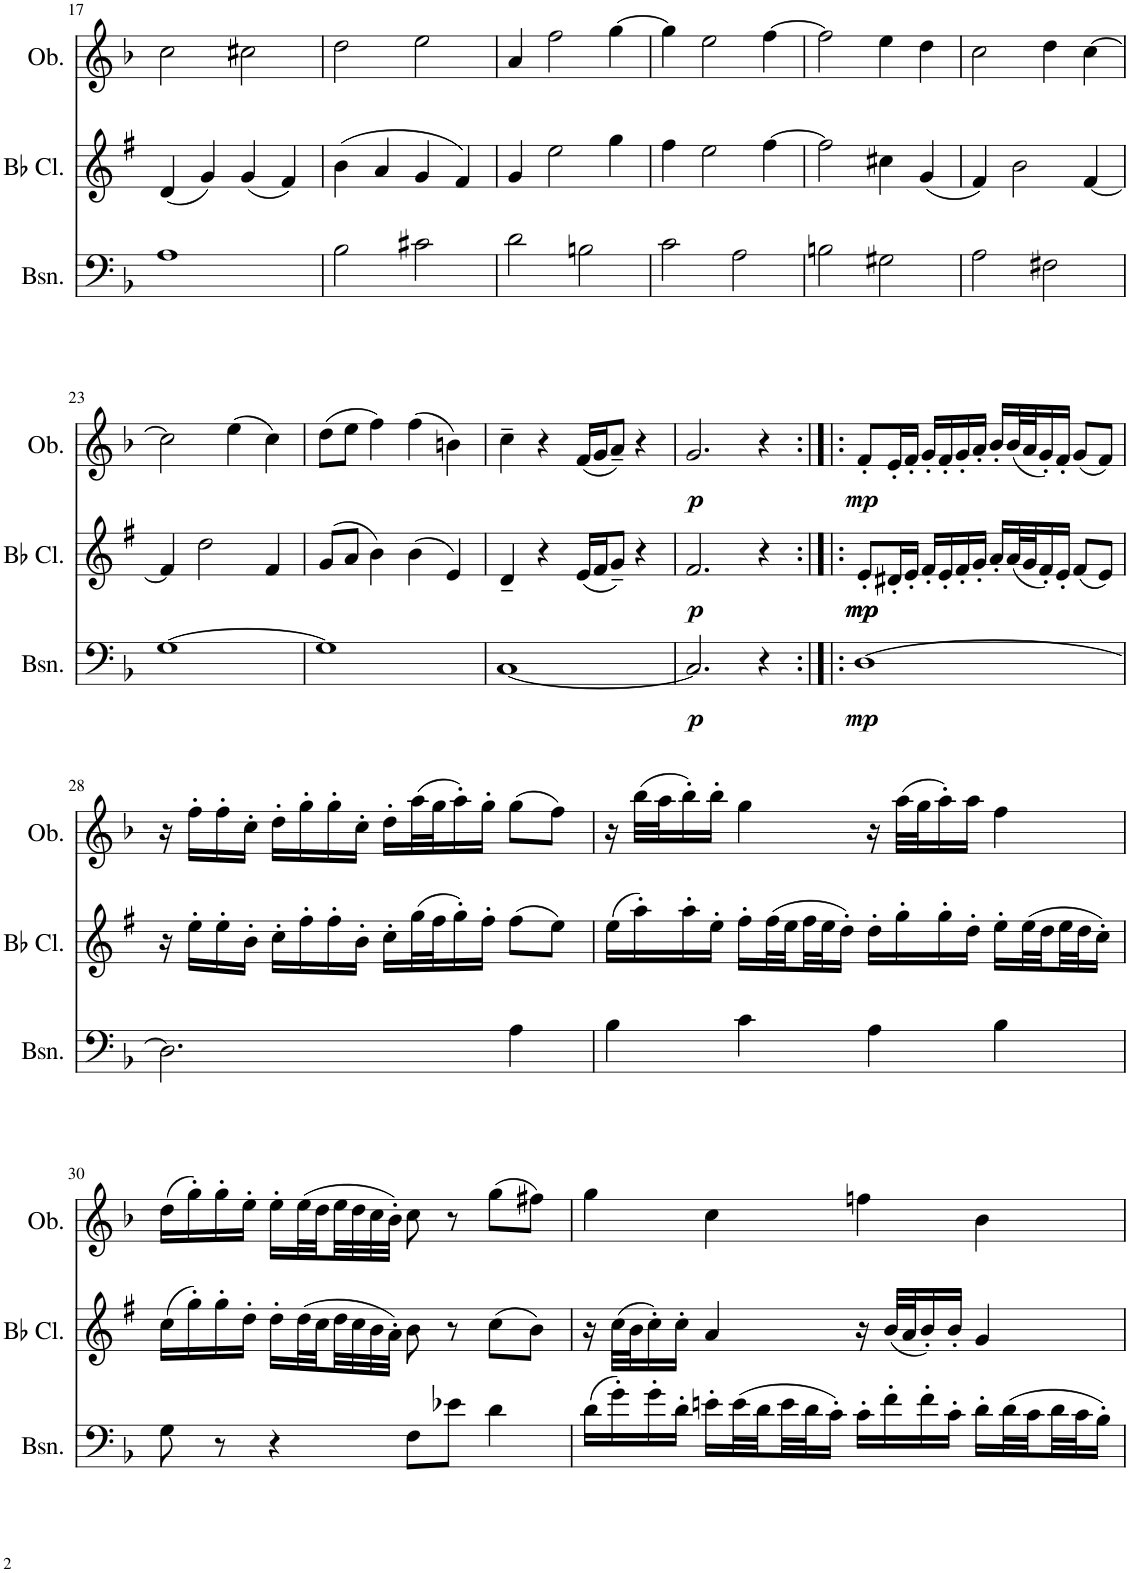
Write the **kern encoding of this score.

**kern	**dynam	**kern	**dynam	**kern	**dynam
*part3	*part3	*part2	*part2	*part1	*part1
*staff3	*staff3	*staff2	*staff2	*staff1	*staff1
*I"Bassoon	*	*I"Bb Clarinet	*	*I"Oboe	*
*I'Bsn.	*	*I'Bb Cl.	*	*I'Ob.	*
!!LO:PB:g=z
*clefF4	*	*clefG2	*	*clefG2	*
*	*	*Trd1c2	*	*	*
*k[b-]	*	*k[f#]	*	*k[b-]	*
*M4/4	*	*M4/4	*	*M4/4	*
=17	=17	=17	=17	=17	=17
1A	.	(4d/	.	2cc\	.
.	.	4g/)	.	.	.
.	.	(4g/	.	2cc#X\	.
.	.	4f#/)	.	.	.
=18	=18	=18	=18	=18	=18
2B-\	.	(4b\	.	2dd\	.
.	.	4a/	.	.	.
2c#X\	.	4g/	.	2ee\	.
.	.	4f#/)	.	.	.
=19	=19	=19	=19	=19	=19
2d\	.	4g/	.	4a/	.
.	.	2ee\	.	2ff\	.
2Bn\	.	.	.	.	.
.	.	4gg\	.	[4gg\	.
=20	=20	=20	=20	=20	=20
2c\	.	4ff#\	.	4gg\]	.
.	.	2ee\	.	2ee\	.
2A\	.	.	.	.	.
.	.	[4ff#\	.	[4ff\	.
=21	=21	=21	=21	=21	=21
2Bn\	.	2ff#\]	.	2ff\]	.
2G#X\	.	4cc#X\	.	4ee\	.
.	.	(4g/	.	4dd\	.
=22	=22	=22	=22	=22	=22
2A\	.	4f#/)	.	2cc\	.
.	.	2b\	.	.	.
2F#X\	.	.	.	4dd\	.
.	.	[4f#/	.	[4cc\	.
!!LO:LB:g=z
=23	=23	=23	=23	=23	=23
[1G	.	4f#/]	.	2cc\]	.
.	.	2dd\	.	.	.
.	.	.	.	(4ee\	.
.	.	4f#/	.	4cc\)	.
=24	=24	=24	=24	=24	=24
1G]	.	(8g/L	.	(8dd\L	.
.	.	8a/J	.	8ee\J	.
.	.	4b\)	.	4ff\)	.
.	.	(4b\	.	(4ff\	.
.	.	4e/)	.	4bn\)	.
=25	=25	=25	=25	=25	=25
[1C	.	4d~/	.	4cc~\	.
.	.	4r	.	4r	.
.	.	(16e/LL	.	(16f/LL	.
.	.	16f#/J	.	16g/J	.
.	.	8g~/J)	.	8a~/J)	.
.	.	4r	.	4r	.
=26	=26	=26	=26	=26	=26
!	!LO:DY:b	!	!LO:DY:b	!	!LO:DY:b
2.C/]	p	2.f#/	p	2.g/	p
4r	.	4r	.	4r	.
=27:|!|:	=27:|!|:	=27:|!|:	=27:|!|:	=27:|!|:	=27:|!|:
!	!LO:DY:b	!	!LO:DY:b	!	!
!	!	!	!LO:DY:n=1:b	!	!LO:DY:b
[1D	mp	8e'/L	mp mp	8f'/L	mp
.	.	16d#X'/L	.	16e'/L	.
.	.	16e'/JJ	.	16f'/JJ	.
.	.	16f#'/LL	.	16g'/LL	.
.	.	16e'/	.	16f'/	.
.	.	16f#'/	.	16g'/	.
.	.	16g'/JJ	.	16a'/JJ	.
.	.	16a'/LL	.	16b-'/LL	.
.	.	(32a/L	.	(32b-/L	.
.	.	32g/J	.	32a/J	.
.	.	16f#'/)	.	16g'/)	.
.	.	16e'/JJ	.	16f'/JJ	.
.	.	(8f#/L	.	(8g/L	.
.	.	8e/J)	.	8f/J)	.
!!LO:LB:g=z
=28	=28	=28	=28	=28	=28
2.D\]	.	16r	.	16r	.
.	.	16ee'\LL	.	16ff'\LL	.
.	.	16ee'\	.	16ff'\	.
.	.	16b'\JJ	.	16cc'\JJ	.
.	.	16cc'\LL	.	16dd'\LL	.
.	.	16ff#'\	.	16gg'\	.
.	.	16ff#'\	.	16gg'\	.
.	.	16b'\JJ	.	16cc'\JJ	.
.	.	16cc'\LL	.	16dd'\LL	.
.	.	(32gg\L	.	(32aa\L	.
.	.	32ff#\J	.	32gg\J	.
.	.	16gg'\)	.	16aa'\)	.
.	.	16ff#'\JJ	.	16gg'\JJ	.
4A\	.	(8ff#\L	.	(8gg\L	.
.	.	8ee\J)	.	8ff\J)	.
=29	=29	=29	=29	=29	=29
4B-\	.	(16ee\LL	.	16r	.
.	.	16aa'\)	.	(32bb-\LLL	.
.	.	.	.	32aa\J	.
.	.	16aa'\	.	16bb-'\)	.
.	.	16ee'\JJ	.	16bb-'\JJ	.
4c\	.	16ff#'\LL	.	4gg\	.
.	.	(32ff#\L	.	.	.
.	.	32ee\	.	.	.
.	.	32ff#\	.	.	.
.	.	32ee\J	.	.	.
.	.	16dd'\JJ)	.	.	.
4A\	.	16dd'\LL	.	16r	.
.	.	16gg'\	.	(32aa\LLL	.
.	.	.	.	32gg\J	.
.	.	16gg'\	.	16aa'\)	.
.	.	16dd'\JJ	.	16aa\JJ	.
4B-\	.	16ee'\LL	.	4ff\	.
.	.	(32ee\L	.	.	.
.	.	32dd\	.	.	.
.	.	32ee\	.	.	.
.	.	32dd\J	.	.	.
.	.	16cc'\JJ)	.	.	.
!!LO:LB:g=z
=30	=30	=30	=30	=30	=30
8G\	.	(16cc\LL	.	(16dd\LL	.
.	.	16gg'\)	.	16gg'\)	.
8r	.	16gg'\	.	16gg'\	.
.	.	16dd'\JJ	.	16ee'\JJ	.
4r	.	16dd'\LL	.	16ee'\LL	.
.	.	(32dd\L	.	(32ee\L	.
.	.	32cc\	.	32dd\	.
.	.	32dd\	.	32ee\	.
.	.	32cc\	.	32dd\	.
.	.	32b\	.	32cc\	.
.	.	32a'\JJJ)	.	32b-'\JJJ)	.
8F\L	.	8b\	.	8cc\	.
8e-X\J	.	8r	.	8r	.
4d\	.	(8cc\L	.	(8gg\L	.
.	.	8b\J)	.	8ff#X\J)	.
=31	=31	=31	=31	=31	=31
(16d\LL	.	16r	.	4gg\	.
16g'\)	.	(32cc\LLL	.	.	.
.	.	32b\J	.	.	.
16g'\	.	16cc'\)	.	.	.
16d'\JJ	.	16cc'\JJ	.	.	.
16en'\LL	.	4a/	.	4cc\	.
(32e\L	.	.	.	.	.
32d\	.	.	.	.	.
32e\	.	.	.	.	.
32d\J	.	.	.	.	.
16c'\JJ)	.	.	.	.	.
16c'\LL	.	16r	.	4ffn\	.
16f'\	.	(32b/LLL	.	.	.
.	.	32a/J	.	.	.
16f'\	.	16b'/)	.	.	.
16c'\JJ	.	16b'/JJ	.	.	.
16d'\LL	.	4g/	.	4b-\	.
(32d\L	.	.	.	.	.
32c\	.	.	.	.	.
32d\	.	.	.	.	.
32c\J	.	.	.	.	.
16B-'\JJ)	.	.	.	.	.
=	=	=	=	=	=
*-	*-	*-	*-	*-	*-
